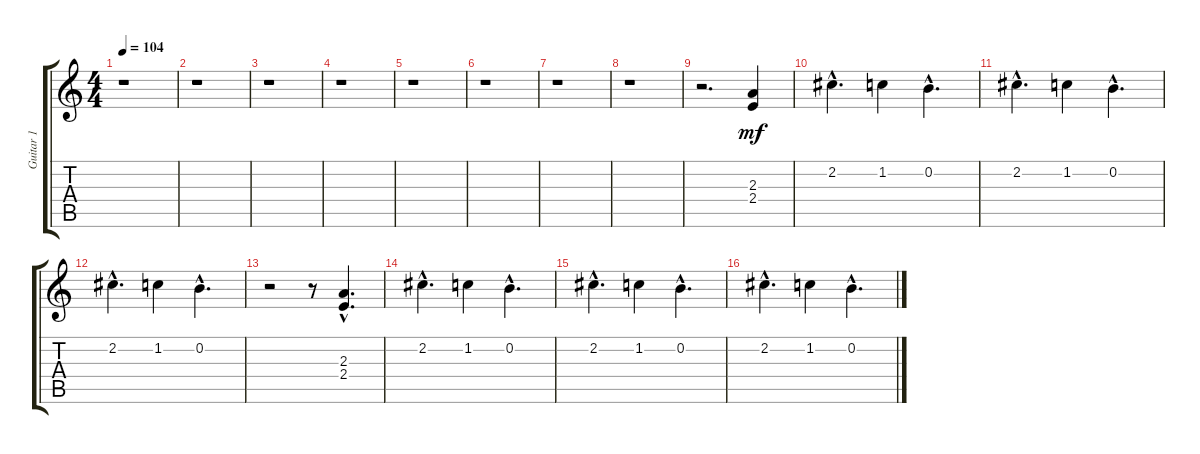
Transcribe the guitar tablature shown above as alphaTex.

\track ("Guitar 1" "Guitar 1") {instrument distortionguitar}
\staff {score tabs}
\tuning (E4 B3 G3 D3 A2 D2) {hide}
\ts (4 4)
\tempo 104
\clef g2
\ks c
r.1{dy f} |
r.1 |
r.1 |
r.1 |
r.1 |
r.1 |
r.1 |
r.1 |
r.2{d} (2.3 2.4).4{dy mf} |
2.2{hac}.4{d} 1.2.4 0.2{hac}.4{d} |
2.2{hac}.4{d} 1.2.4 0.2{hac}.4{d} |
2.2{hac}.4{d} 1.2.4 0.2{hac}.4{d} |
r.2 r.8 (2.3{hac} 2.4{hac}).4{d} |
2.2{hac}.4{d} 1.2.4 0.2{hac}.4{d} |
2.2{hac}.4{d} 1.2.4 0.2{hac}.4{d} |
2.2{hac}.4{d} 1.2.4 0.2{hac}.4{d}
